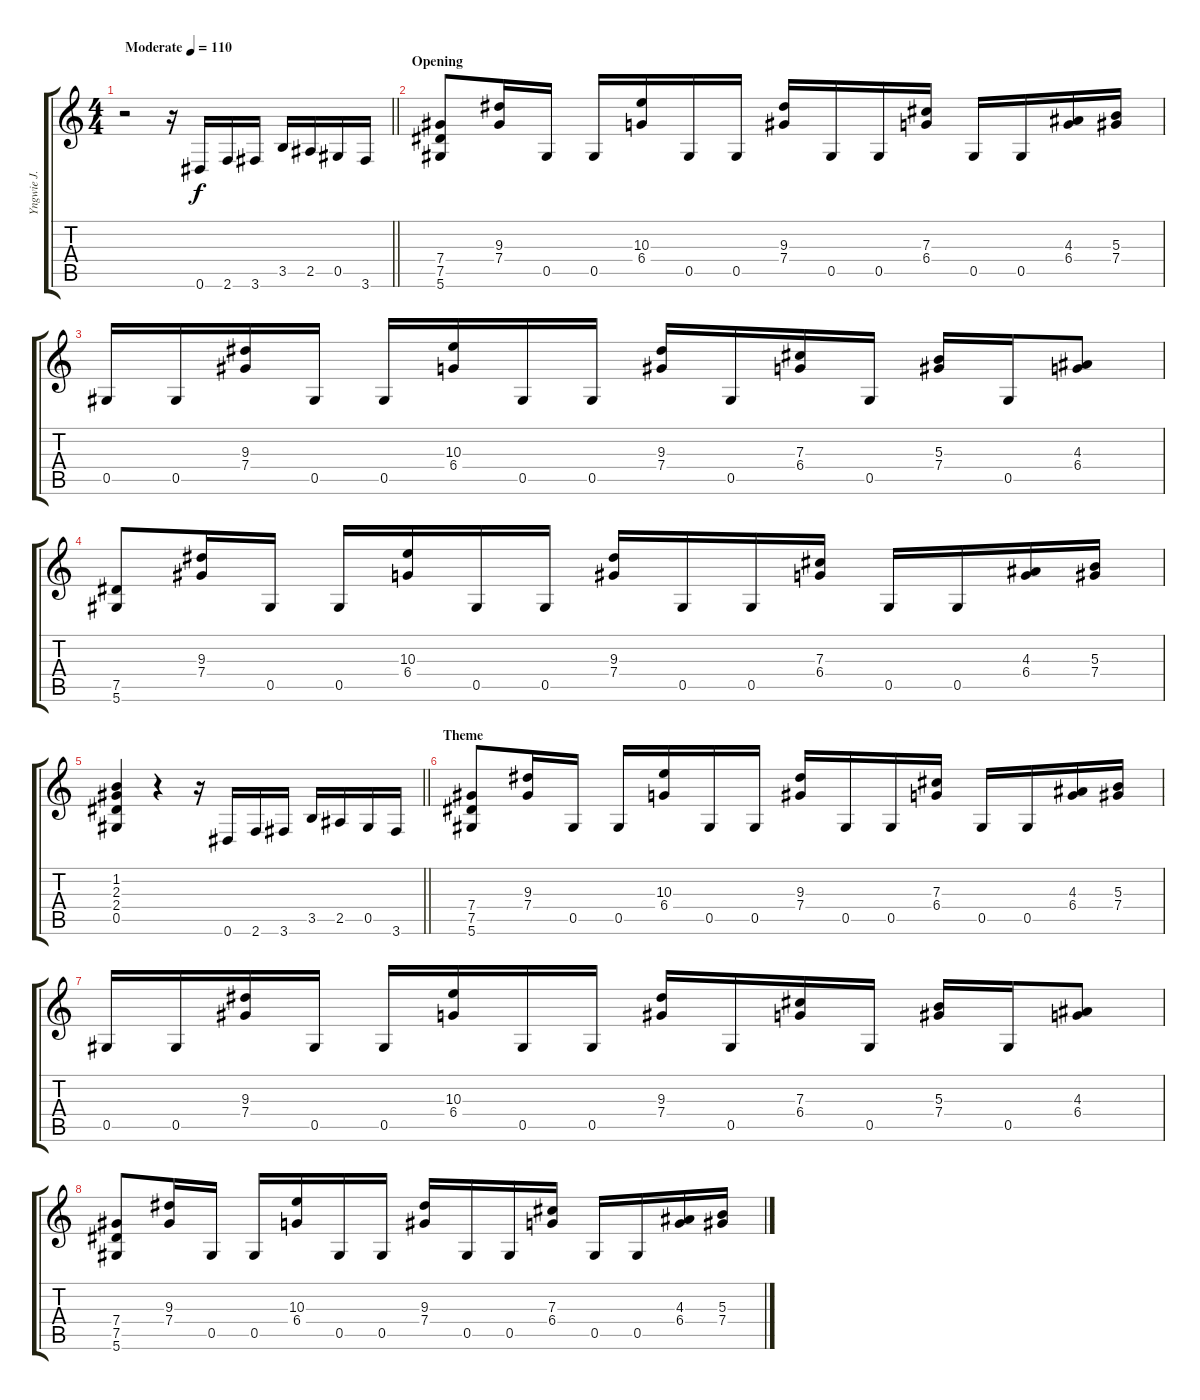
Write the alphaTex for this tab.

\track ("Yngwie J. Malmsteen" "Yngwie J. ") {instrument overdrivenguitar}
\staff {score tabs}
\tuning (Eb4 Bb3 Gb3 Db3 Ab2 Eb2) {hide}
\ts (4 4)
\tempo (110 "Moderate")
\clef g2
\barLineRight lightlight
\ks c
r.2{dy f instrument overdrivenguitar} r.16 0.6.16 2.6.16 3.6.16 3.5.16 2.5.16 0.5.16 3.6.16 |
\section ("" "Opening")
(7.4 7.5 5.6).8 (9.3 7.4).16 0.5.16 0.5.16 (10.3 6.4).16 0.5.16 0.5.16 (9.3 7.4).16 0.5.16 0.5.16 (7.3 6.4).16 0.5.16 0.5.16 (4.3 6.4).16 (5.3 7.4).16 |
0.5.16 0.5.16 (9.3 7.4).16 0.5.16 0.5.16 (10.3 6.4).16 0.5.16 0.5.16 (9.3 7.4).16 0.5.16 (7.3 6.4).16 0.5.16 (5.3 7.4).16 0.5.16 (4.3 6.4).8 |
(7.5 5.6).8 (9.3 7.4).16 0.5.16 0.5.16 (10.3 6.4).16 0.5.16 0.5.16 (9.3 7.4).16 0.5.16 0.5.16 (7.3 6.4).16 0.5.16 0.5.16 (4.3 6.4).16 (5.3 7.4).16 |
\barLineRight lightlight
(1.2 2.3 2.4 0.5).4 r.4 r.16 0.6.16 2.6.16 3.6.16 3.5.16 2.5.16 0.5.16 3.6.16 |
\section ("" "Theme")
(7.4 7.5 5.6).8 (9.3 7.4).16 0.5.16 0.5.16 (10.3 6.4).16 0.5.16 0.5.16 (9.3 7.4).16 0.5.16 0.5.16 (7.3 6.4).16 0.5.16 0.5.16 (4.3 6.4).16 (5.3 7.4).16 |
0.5.16 0.5.16 (9.3 7.4).16 0.5.16 0.5.16 (10.3 6.4).16 0.5.16 0.5.16 (9.3 7.4).16 0.5.16 (7.3 6.4).16 0.5.16 (5.3 7.4).16 0.5.16 (4.3 6.4).8 |
(7.4 7.5 5.6).8 (9.3 7.4).16 0.5.16 0.5.16 (10.3 6.4).16 0.5.16 0.5.16 (9.3 7.4).16 0.5.16 0.5.16 (7.3 6.4).16 0.5.16 0.5.16 (4.3 6.4).16 (5.3 7.4).16
